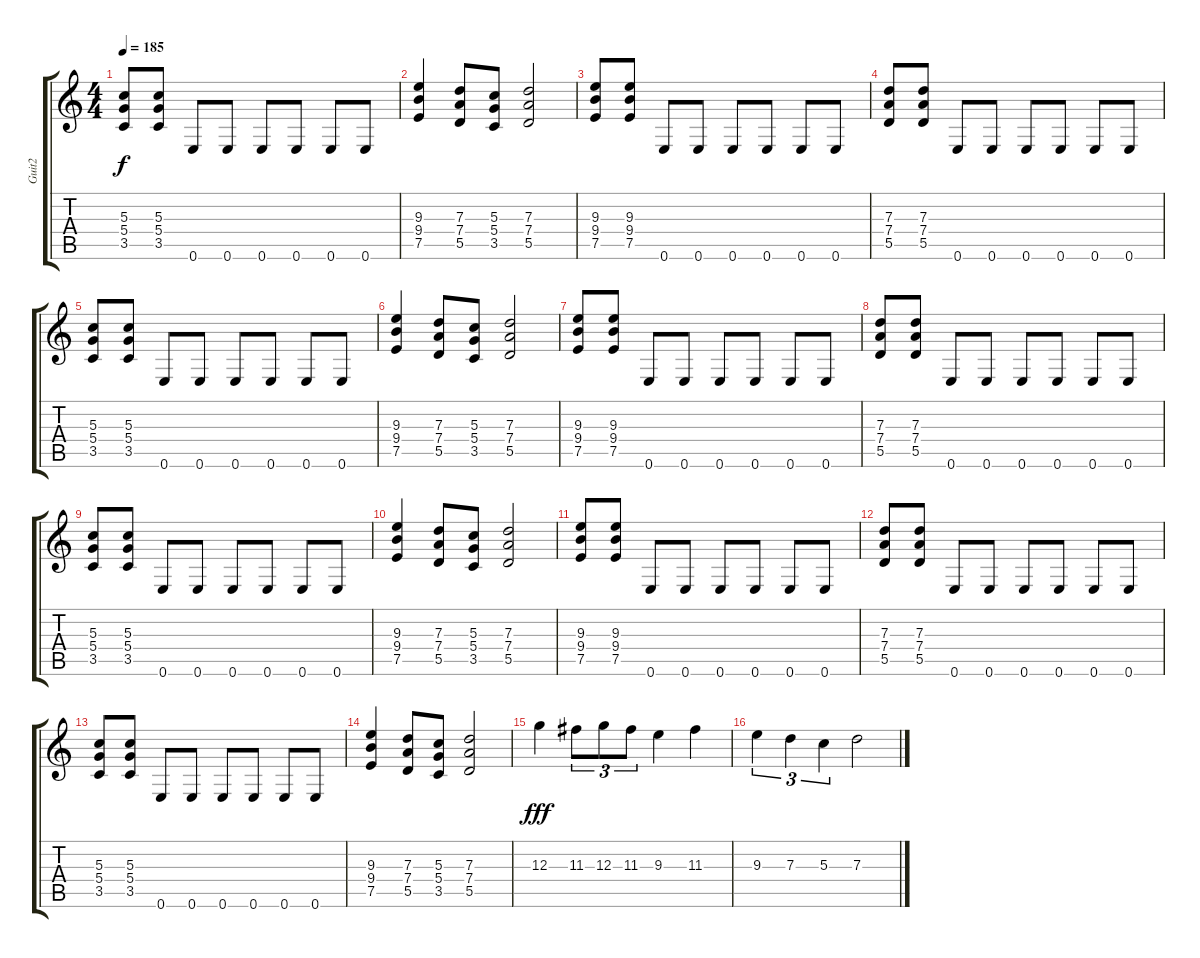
\track ("Guit2" "Guit2") {instrument overdrivenguitar}
\staff {score tabs}
\tuning (E4 B3 G3 D3 A2 E2) {hide}
\ts (4 4)
\tempo 185
\clef g2
\ks c
(5.3 5.4 3.5).8{dy f} (5.3 5.4 3.5).8 0.6.8 0.6.8 0.6.8 0.6.8 0.6.8 0.6.8 |
(9.3 9.4 7.5).4 (7.3 7.4 5.5).8 (5.3 5.4 3.5).8 (7.3 7.4 5.5).2 |
(9.3 9.4 7.5).8 (9.3 9.4 7.5).8 0.6.8 0.6.8 0.6.8 0.6.8 0.6.8 0.6.8 |
(7.3 7.4 5.5).8 (7.3 7.4 5.5).8 0.6.8 0.6.8 0.6.8 0.6.8 0.6.8 0.6.8 |
(5.3 5.4 3.5).8 (5.3 5.4 3.5).8 0.6.8 0.6.8 0.6.8 0.6.8 0.6.8 0.6.8 |
(9.3 9.4 7.5).4 (7.3 7.4 5.5).8 (5.3 5.4 3.5).8 (7.3 7.4 5.5).2 |
(9.3 9.4 7.5).8 (9.3 9.4 7.5).8 0.6.8 0.6.8 0.6.8 0.6.8 0.6.8 0.6.8 |
(7.3 7.4 5.5).8 (7.3 7.4 5.5).8 0.6.8 0.6.8 0.6.8 0.6.8 0.6.8 0.6.8 |
(5.3 5.4 3.5).8 (5.3 5.4 3.5).8 0.6.8 0.6.8 0.6.8 0.6.8 0.6.8 0.6.8 |
(9.3 9.4 7.5).4 (7.3 7.4 5.5).8 (5.3 5.4 3.5).8 (7.3 7.4 5.5).2 |
(9.3 9.4 7.5).8 (9.3 9.4 7.5).8 0.6.8 0.6.8 0.6.8 0.6.8 0.6.8 0.6.8 |
(7.3 7.4 5.5).8 (7.3 7.4 5.5).8 0.6.8 0.6.8 0.6.8 0.6.8 0.6.8 0.6.8 |
(5.3 5.4 3.5).8 (5.3 5.4 3.5).8 0.6.8 0.6.8 0.6.8 0.6.8 0.6.8 0.6.8 |
(9.3 9.4 7.5).4 (7.3 7.4 5.5).8 (5.3 5.4 3.5).8 (7.3 7.4 5.5).2 |
12.3.4{dy fff} 11.3.8{tu (3 2)} 12.3.8{tu (3 2)} 11.3.8{tu (3 2)} 9.3.4 11.3.4 |
9.3.4{tu (3 2)} 7.3.4{tu (3 2)} 5.3.4{tu (3 2)} 7.3.2
